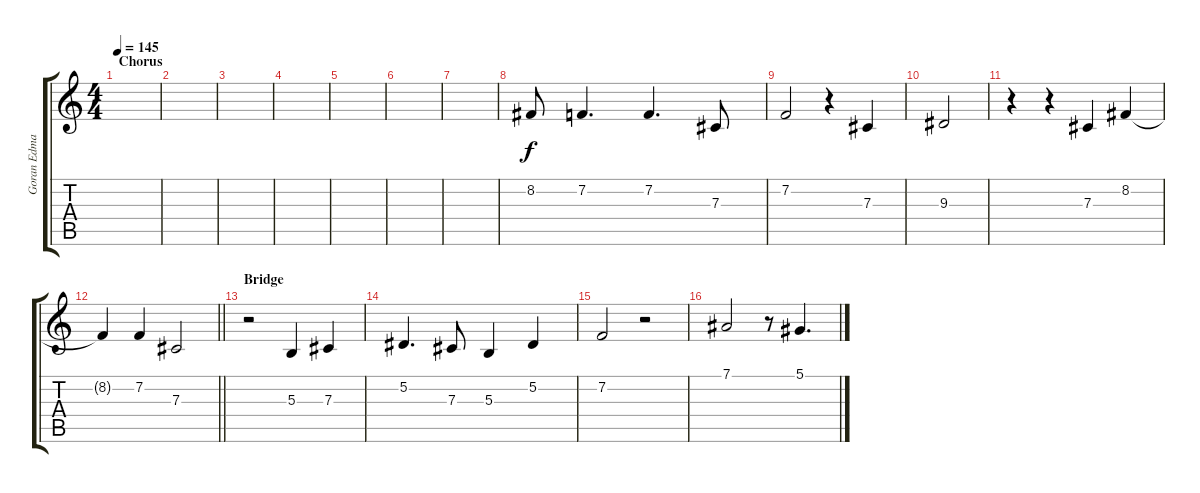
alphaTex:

\track ("Goran Edman" "Goran Edma") {instrument lead2sawtooth}
\staff {score tabs}
\tuning (Eb4 Bb3 Gb3 Db3 Ab2 Eb2) {hide}
\ts (4 4)
\section ("" "Chorus")
\tempo 145
\clef g2
\ks c
|
|
|
|
|
|
|
8.2.8 7.2.4{d} 7.2.4{d} 7.3.8 |
7.2.2 r.4 7.3.4 |
9.3.2 |
r.4 r.4 7.3.4 8.2.4 |
\barLineRight lightlight
8.2{t}.4 7.2.4 7.3.2 |
\section ("" "Bridge")
r.2 5.3.4 7.3.4 |
5.2.4{d} 7.3.8 5.3.4 5.2.4 |
7.2.2 r.2 |
7.1.2 r.8 5.1.4{d}
